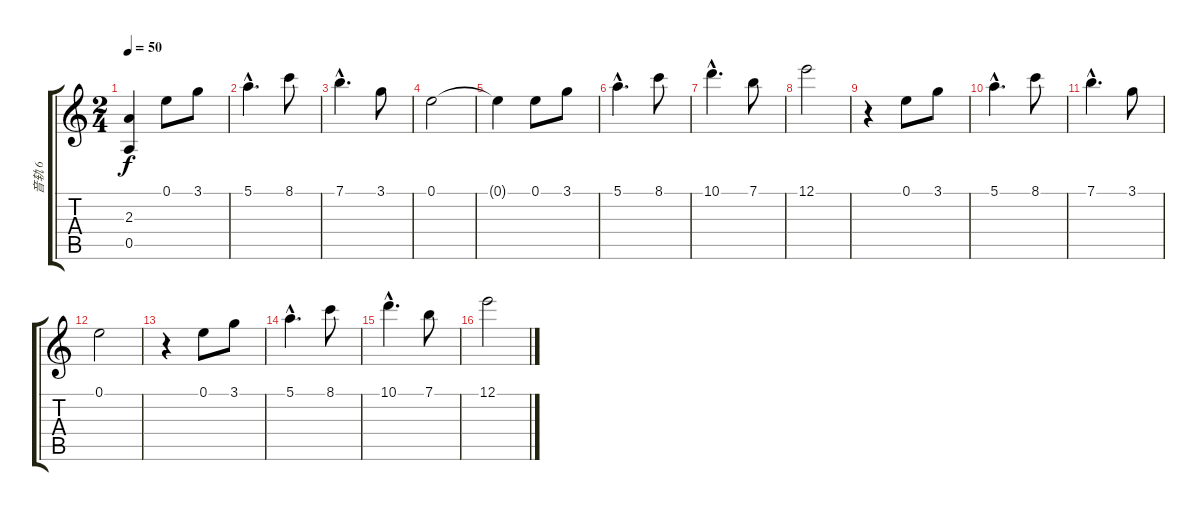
\track ("音轨 6" "音轨 6") {instrument contrabass}
\staff {score tabs}
\tuning (E4 B3 G3 D3 A2 E2) {hide}
\ts (2 4)
\tempo 50
\clef g2
\ks c
(2.3 0.5).4{dy f instrument contrabass} 0.1.8 3.1.8 |
5.1{hac}.4{d} 8.1.8 |
7.1{hac}.4{d} 3.1.8 |
0.1.2 |
0.1{t}.4 0.1.8 3.1.8 |
5.1{hac}.4{d} 8.1.8 |
10.1{hac}.4{d} 7.1.8 |
12.1.2 |
r.4 0.1.8 3.1.8 |
5.1{hac}.4{d} 8.1.8 |
7.1{hac}.4{d} 3.1.8 |
0.1.2 |
r.4 0.1.8 3.1.8 |
5.1{hac}.4{d} 8.1.8 |
10.1{hac}.4{d} 7.1.8 |
12.1.2
